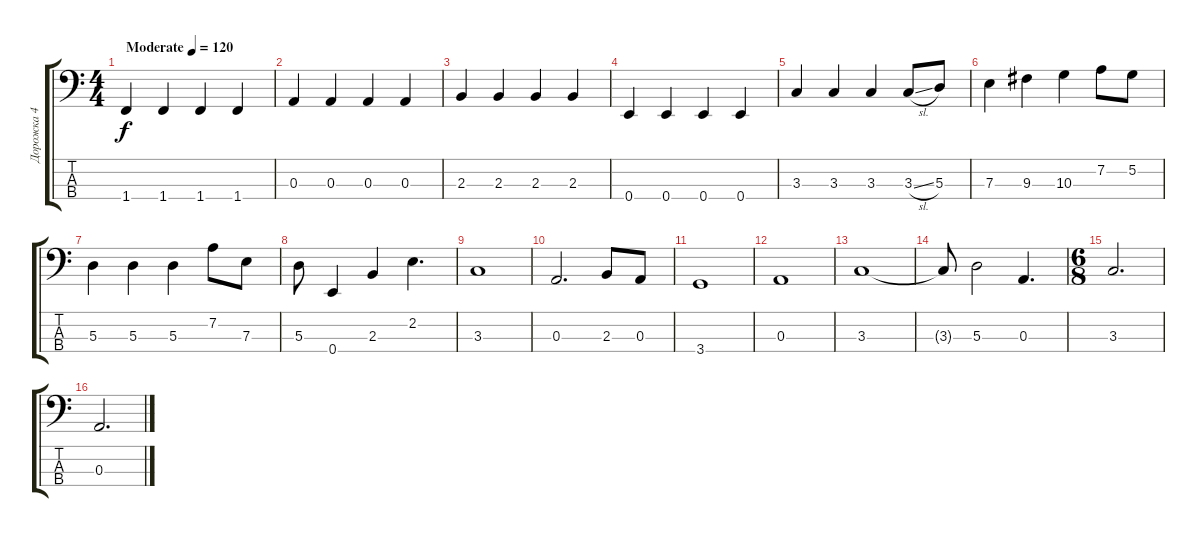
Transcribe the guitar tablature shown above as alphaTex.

\track ("Дорожка 4" "Дорожка 4") {instrument electricbassfinger}
\staff {score tabs}
\tuning (G2 D2 A1 E1) {hide}
\ts (4 4)
\tempo (120 "Moderate")
\clef f4
\ks c
1.4.4{dy f instrument electricbassfinger} 1.4.4 1.4.4 1.4.4 |
0.3.4 0.3.4 0.3.4 0.3.4 |
2.3.4 2.3.4 2.3.4 2.3.4 |
0.4.4 0.4.4 0.4.4 0.4.4 |
3.3.4 3.3.4 3.3.4 3.3{sl}.8 5.3.8 |
7.3.4 9.3.4 10.3.4 7.2.8 5.2.8 |
5.3.4 5.3.4 5.3.4 7.2.8 7.3.8 |
5.3.8 0.4.4 2.3.4 2.2.4{d} |
3.3.1 |
0.3.2{d} 2.3.8 0.3.8 |
3.4.1 |
0.3.1 |
3.3.1 |
3.3{t}.8 5.3.2 0.3.4{d} |
\ts (6 8)
3.3.2{d} |
0.3.2{d}
